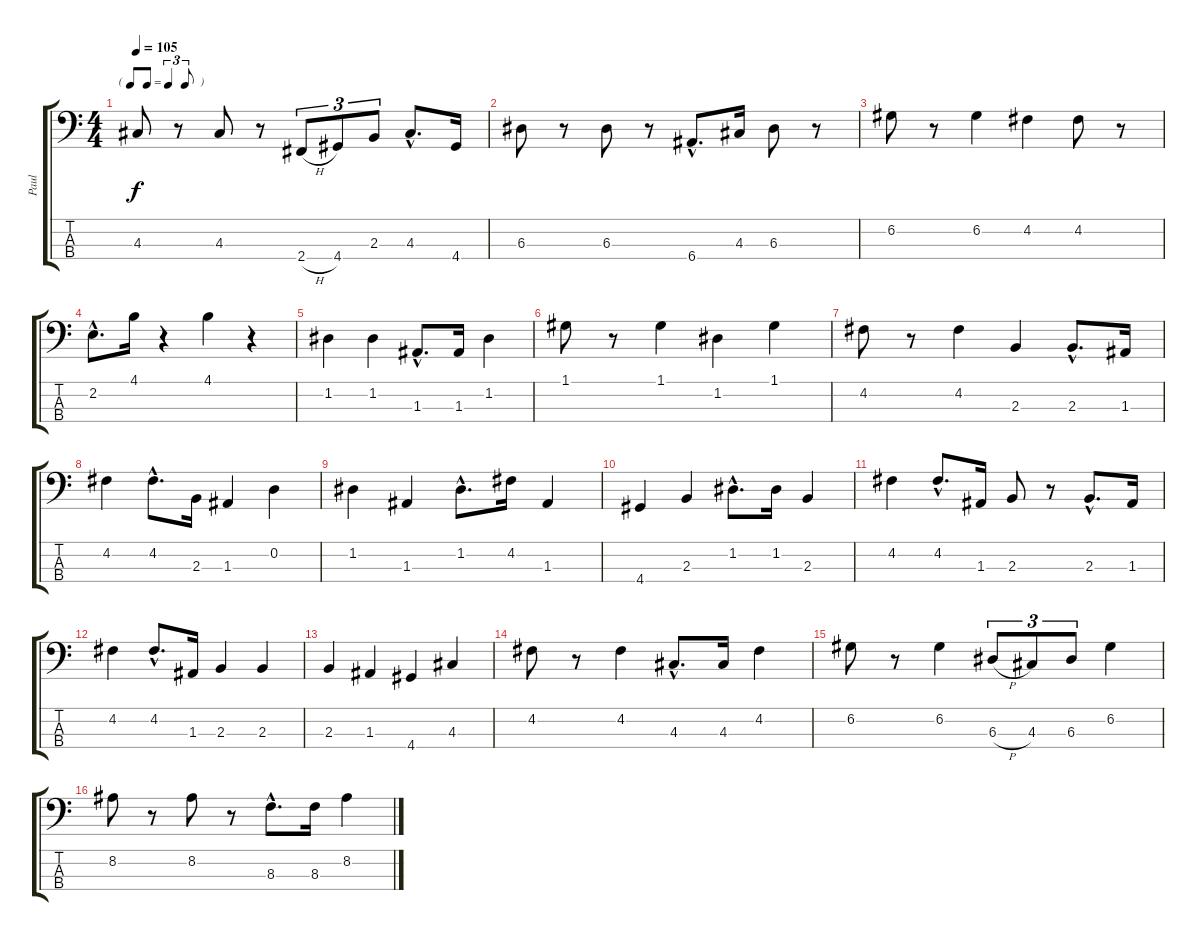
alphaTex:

\track ("Paul" "Paul") {instrument electricbassfinger}
\staff {score tabs}
\tuning (G2 D2 A1 E1) {hide}
\ts (4 4)
\tf triplet8th
\tempo 105
\clef f4
\ks c
4.3.8{dy f} r.8 4.3.8 r.8 2.4{h}.8{tu (3 2)} 4.4.8{tu (3 2)} 2.3.8{tu (3 2)} 4.3{hac}.8{d} 4.4.16 |
6.3.8 r.8 6.3.8 r.8 6.4{hac}.8{d} 4.3.16 6.3.8 r.8 |
6.2.8 r.8 6.2.4 4.2.4 4.2.8 r.8 |
2.2{hac}.8{d} 4.1.16 r.4 4.1.4 r.4 |
1.2.4 1.2.4 1.3{hac}.8{d} 1.3.16 1.2.4 |
1.1.8 r.8 1.1.4 1.2.4 1.1.4 |
4.2.8 r.8 4.2.4 2.3.4 2.3{hac}.8{d} 1.3.16 |
4.2.4 4.2{hac}.8{d} 2.3.16 1.3.4 0.2.4 |
1.2.4 1.3.4 1.2{hac}.8{d} 4.2.16 1.3.4 |
4.4.4 2.3.4 1.2{hac}.8{d} 1.2.16 2.3.4 |
4.2.4 4.2{hac}.8{d} 1.3.16 2.3.8 r.8 2.3{hac}.8{d} 1.3.16 |
4.2.4 4.2{hac}.8{d} 1.3.16 2.3.4 2.3.4 |
2.3.4 1.3.4 4.4.4 4.3.4 |
4.2.8 r.8 4.2.4 4.3{hac}.8{d} 4.3.16 4.2.4 |
6.2.8 r.8 6.2.4 6.3{h}.8{tu (3 2)} 4.3.8{tu (3 2)} 6.3.8{tu (3 2)} 6.2.4 |
8.2.8 r.8 8.2.8 r.8 8.3{hac}.8{d} 8.3.16 8.2.4
